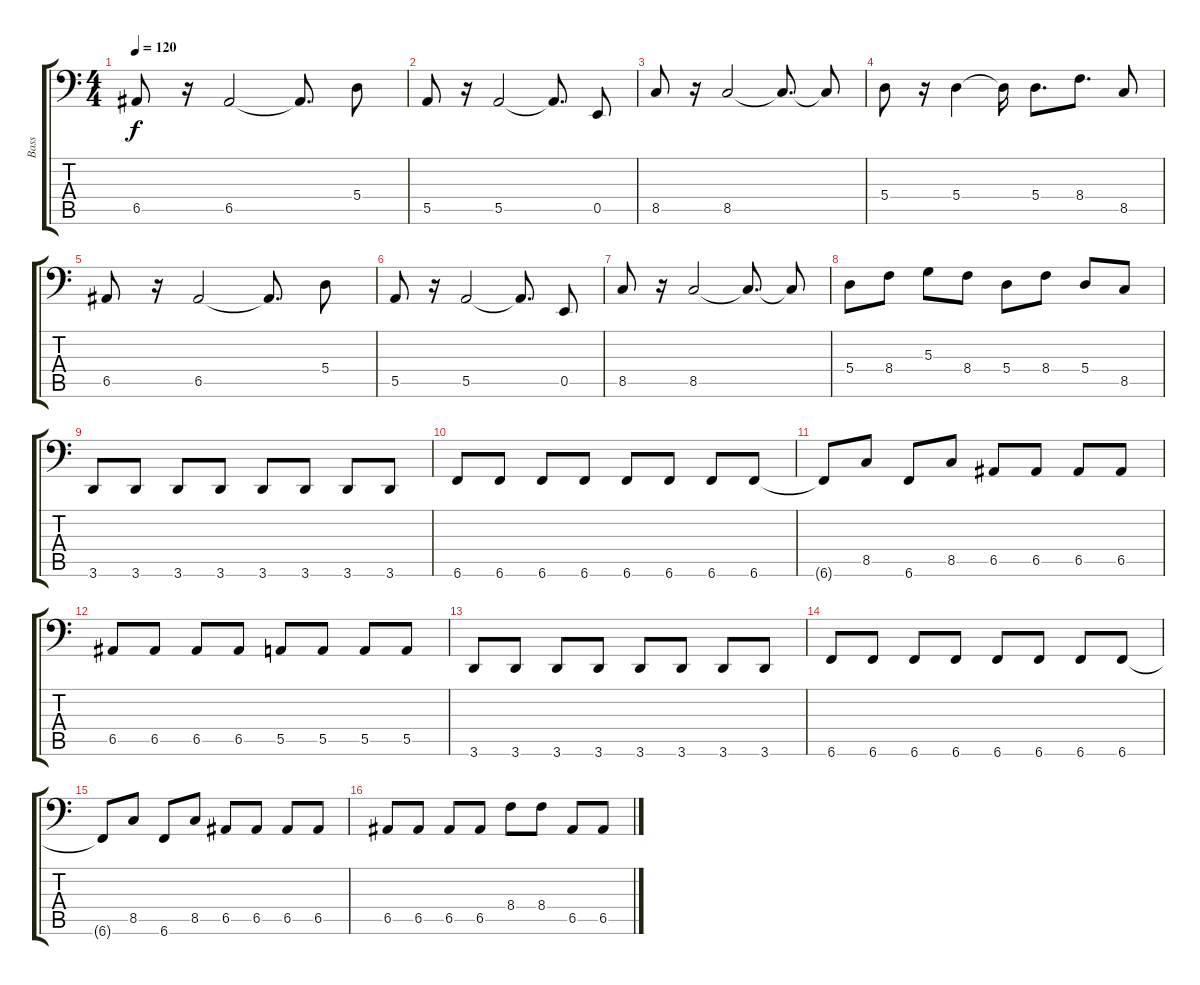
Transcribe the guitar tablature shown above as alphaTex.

\track ("Bass" "Bass") {instrument electricbassfinger}
\staff {score tabs}
\tuning (B2 G2 D2 A1 E1 B0) {hide}
\ts (4 4)
\tempo 120
\clef f4
\ks c
6.5.8{dy f} r.16 6.5.2 6.5{t}.8{d} 5.4.8 |
5.5.8 r.16 5.5.2 5.5{t}.8{d} 0.5.8 |
8.5.8 r.16 8.5.2 8.5{t}.8{d} 8.5{t}.8 |
5.4.8 r.16 5.4.4 5.4{t}.16 5.4.8{d} 8.4.8{d} 8.5.8 |
6.5.8 r.16 6.5.2 6.5{t}.8{d} 5.4.8 |
5.5.8 r.16 5.5.2 5.5{t}.8{d} 0.5.8 |
8.5.8 r.16 8.5.2 8.5{t}.8{d} 8.5{t}.8 |
5.4.8 8.4.8 5.3.8 8.4.8 5.4.8 8.4.8 5.4.8 8.5.8 |
3.6.8 3.6.8 3.6.8 3.6.8 3.6.8 3.6.8 3.6.8 3.6.8 |
6.6.8 6.6.8 6.6.8 6.6.8 6.6.8 6.6.8 6.6.8 6.6.8 |
6.6{t}.8 8.5.8 6.6.8 8.5.8 6.5.8 6.5.8 6.5.8 6.5.8 |
6.5.8 6.5.8 6.5.8 6.5.8 5.5.8 5.5.8 5.5.8 5.5.8 |
3.6.8 3.6.8 3.6.8 3.6.8 3.6.8 3.6.8 3.6.8 3.6.8 |
6.6.8 6.6.8 6.6.8 6.6.8 6.6.8 6.6.8 6.6.8 6.6.8 |
6.6{t}.8 8.5.8 6.6.8 8.5.8 6.5.8 6.5.8 6.5.8 6.5.8 |
6.5.8 6.5.8 6.5.8 6.5.8 8.4.8 8.4.8 6.5.8 6.5.8
